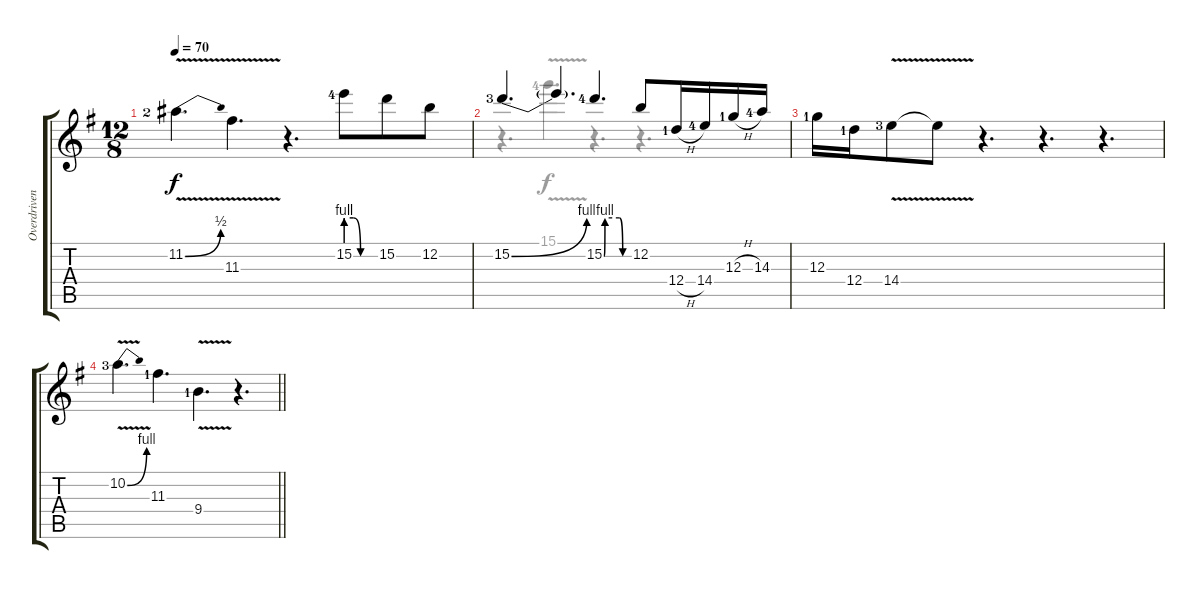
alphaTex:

\track ("Overdriven Guitar" "Overdriven") {instrument overdrivenguitar}
\staff {score tabs}
\tuning (E4 B3 G3 D3 A2 E2) {hide}
\voice
\ts (12 8)
\tempo 70
\clef g2
\ks eminor
11.2{be (bend 0 0 60 2) v lf 3}.4{d dy f} 11.3{v}.4{d} r.4{d} 15.2{be (custom 0 4 15 4 30 0 60 0) lf 5}.8 15.2.8 12.2.8 |
15.2{be (bend 0 0 60 4) lf 4}.4{d} 15.2{t}.4{d} 15.2{be (custom 0 0 2 4 37 4 45 0 60 0) lf 5}.4{d} 12.2.8 12.4{h lf 2}.16 14.4{lf 5}.16 12.3{h lf 2}.16 14.3{lf 5}.16 |
12.3{lf 2}.16 12.4{lf 2}.16 14.4{v lf 4}.8 14.4{t}.8 r.4{d} r.4{d} r.4{d} |
\barLineRight lightlight
10.2{be (bend 0 0 60 4) v lf 4}.4{d} 11.3{lf 2}.4{d} 9.4{v lf 2}.4{d} r.4{d}
\voice
\clef g2
\ottava regular
\simile none
\ks eminor
|
r.4{d} 15.1{v lf 5}.4{d} r.4{d} r.4{d} |
|
\barLineRight lightlight
